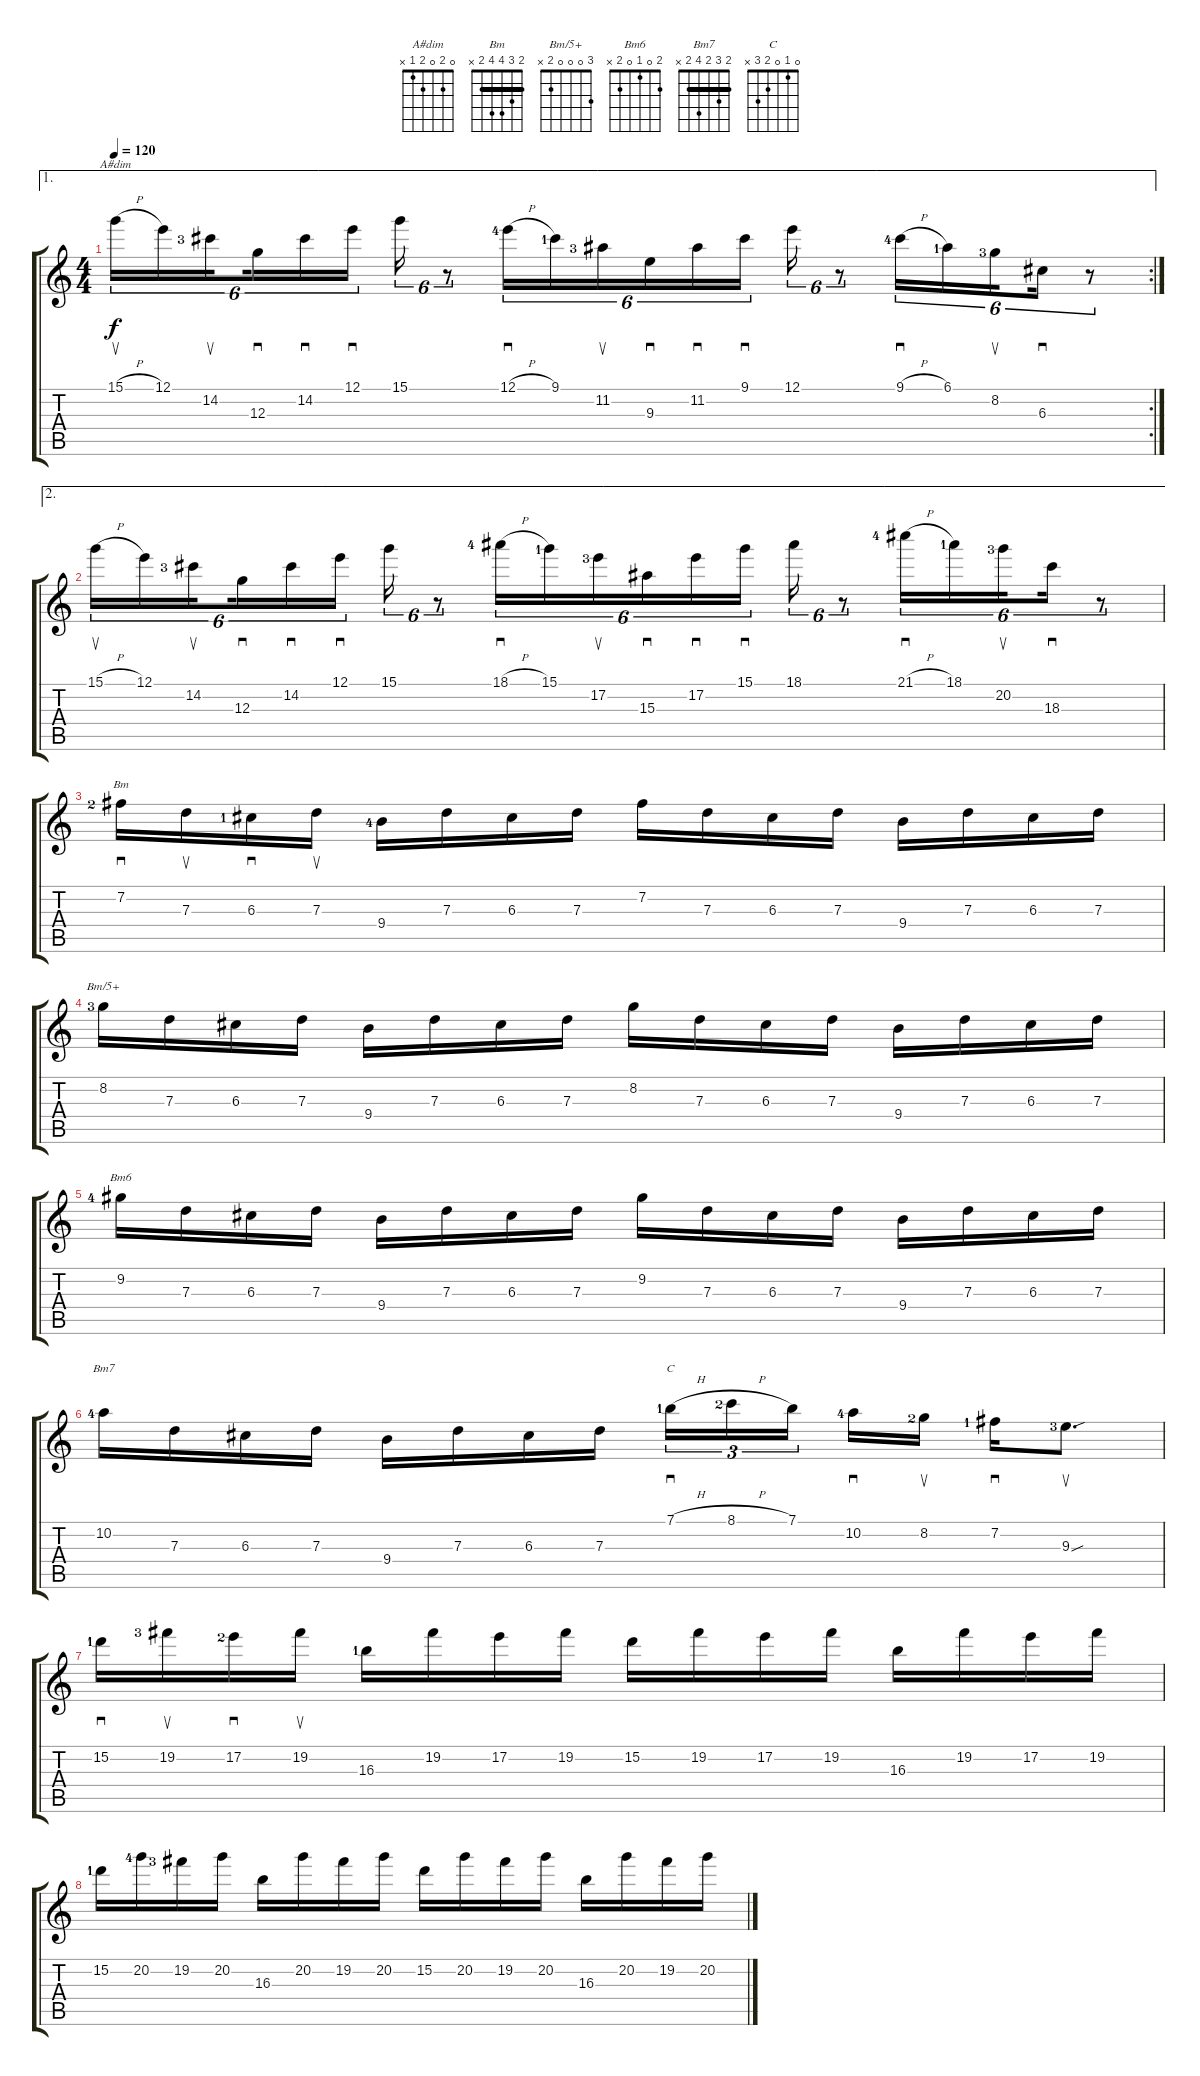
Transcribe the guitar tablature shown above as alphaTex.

\track "" {instrument overdrivenguitar}
\staff {score tabs}
\tuning (E4 B3 G3 D3 A2 E2) {hide}
\chord ("A#dim" 0 2 0 2 1 x)
\chord ("Bm" 2 3 4 4 2 x) {barre 2}
\chord ("Bm/5+" 3 0 0 0 2 x)
\chord ("Bm6" 2 0 1 0 2 x)
\chord ("Bm7" 2 3 2 4 2 x) {barre 2}
\chord ("C" 0 1 0 2 3 x)
\ae 1
\rc 2
\ts (4 4)
\tempo 120
\clef g2
\ks c
15.1{h}.16{su tu (6 4) ch "A#dim" dy f} 12.1.16{tu (6 4)} 14.2{lf 4}.16{su tu (6 4) beam splitsecondary} 12.3.16{sd tu (6 4)} 14.2.16{sd tu (6 4)} 12.1.16{sd tu (6 4)} 15.1.16{tu (6 4)} r.8{tu (6 4)} 12.1{h lf 5}.16{sd tu (6 4)} 9.1{lf 2}.16{tu (6 4)} 11.2{lf 4}.16{su tu (6 4)} 9.3.16{sd tu (6 4)} 11.2.16{sd tu (6 4)} 9.1.16{sd tu (6 4) beam splitsecondary} 12.1.16{tu (6 4)} r.8{tu (6 4)} 9.1{h lf 5}.16{sd tu (6 4)} 6.1{lf 2}.16{tu (6 4)} 8.2{lf 4}.16{su tu (6 4) beam splitsecondary} 6.3.16{sd tu (6 4)} r.8{tu (6 4)} |
\ae 2
15.1{h}.16{su tu (6 4)} 12.1.16{tu (6 4)} 14.2{lf 4}.16{su tu (6 4) beam splitsecondary} 12.3.16{sd tu (6 4)} 14.2.16{sd tu (6 4)} 12.1.16{sd tu (6 4)} 15.1.16{tu (6 4)} r.8{tu (6 4)} 18.1{h lf 5}.16{sd tu (6 4)} 15.1{lf 2}.16{tu (6 4)} 17.2{lf 4}.16{su tu (6 4)} 15.3.16{sd tu (6 4)} 17.2.16{sd tu (6 4)} 15.1.16{sd tu (6 4) beam splitsecondary} 18.1.16{tu (6 4)} r.8{tu (6 4)} 21.1{h lf 5}.16{sd tu (6 4)} 18.1{lf 2}.16{tu (6 4)} 20.2{lf 4}.16{su tu (6 4) beam splitsecondary} 18.3.16{sd tu (6 4)} r.8{tu (6 4)} |
7.2{lf 3}.16{sd ch "Bm"} 7.3.16{su} 6.3{lf 2}.16{sd} 7.3.16{su} 9.4{lf 5}.16 7.3.16 6.3.16 7.3.16 7.2.16 7.3.16 6.3.16 7.3.16 9.4.16 7.3.16 6.3.16 7.3.16 |
8.2{lf 4}.16{ch "Bm/5+"} 7.3.16 6.3.16 7.3.16 9.4.16 7.3.16 6.3.16 7.3.16 8.2.16 7.3.16 6.3.16 7.3.16 9.4.16 7.3.16 6.3.16 7.3.16 |
9.2{lf 5}.16{ch "Bm6"} 7.3.16 6.3.16 7.3.16 9.4.16 7.3.16 6.3.16 7.3.16 9.2.16 7.3.16 6.3.16 7.3.16 9.4.16 7.3.16 6.3.16 7.3.16 |
10.2{lf 5}.16{ch "Bm7"} 7.3.16 6.3.16 7.3.16 9.4.16 7.3.16 6.3.16 7.3.16 7.1{h lf 2}.16{sd tu (3 2) ch "C"} 8.1{h lf 3}.16{tu (3 2)} 7.1.16{tu (3 2) beam splitsecondary} 10.2{lf 5}.16{sd} 8.2{lf 3}.16{su} 7.2{lf 2}.16{sd} 9.3{sou lf 4}.8{d su} |
15.2{lf 2}.16{sd} 19.2{lf 4}.16{su} 17.2{lf 3}.16{sd} 19.2.16{su} 16.3{lf 2}.16 19.2.16 17.2.16 19.2.16 15.2.16 19.2.16 17.2.16 19.2.16 16.3.16 19.2.16 17.2.16 19.2.16 |
15.2{lf 2}.16 20.2{lf 5}.16 19.2{lf 4}.16 20.2.16 16.3.16 20.2.16 19.2.16 20.2.16 15.2.16 20.2.16 19.2.16 20.2.16 16.3.16 20.2.16 19.2.16 20.2.16
